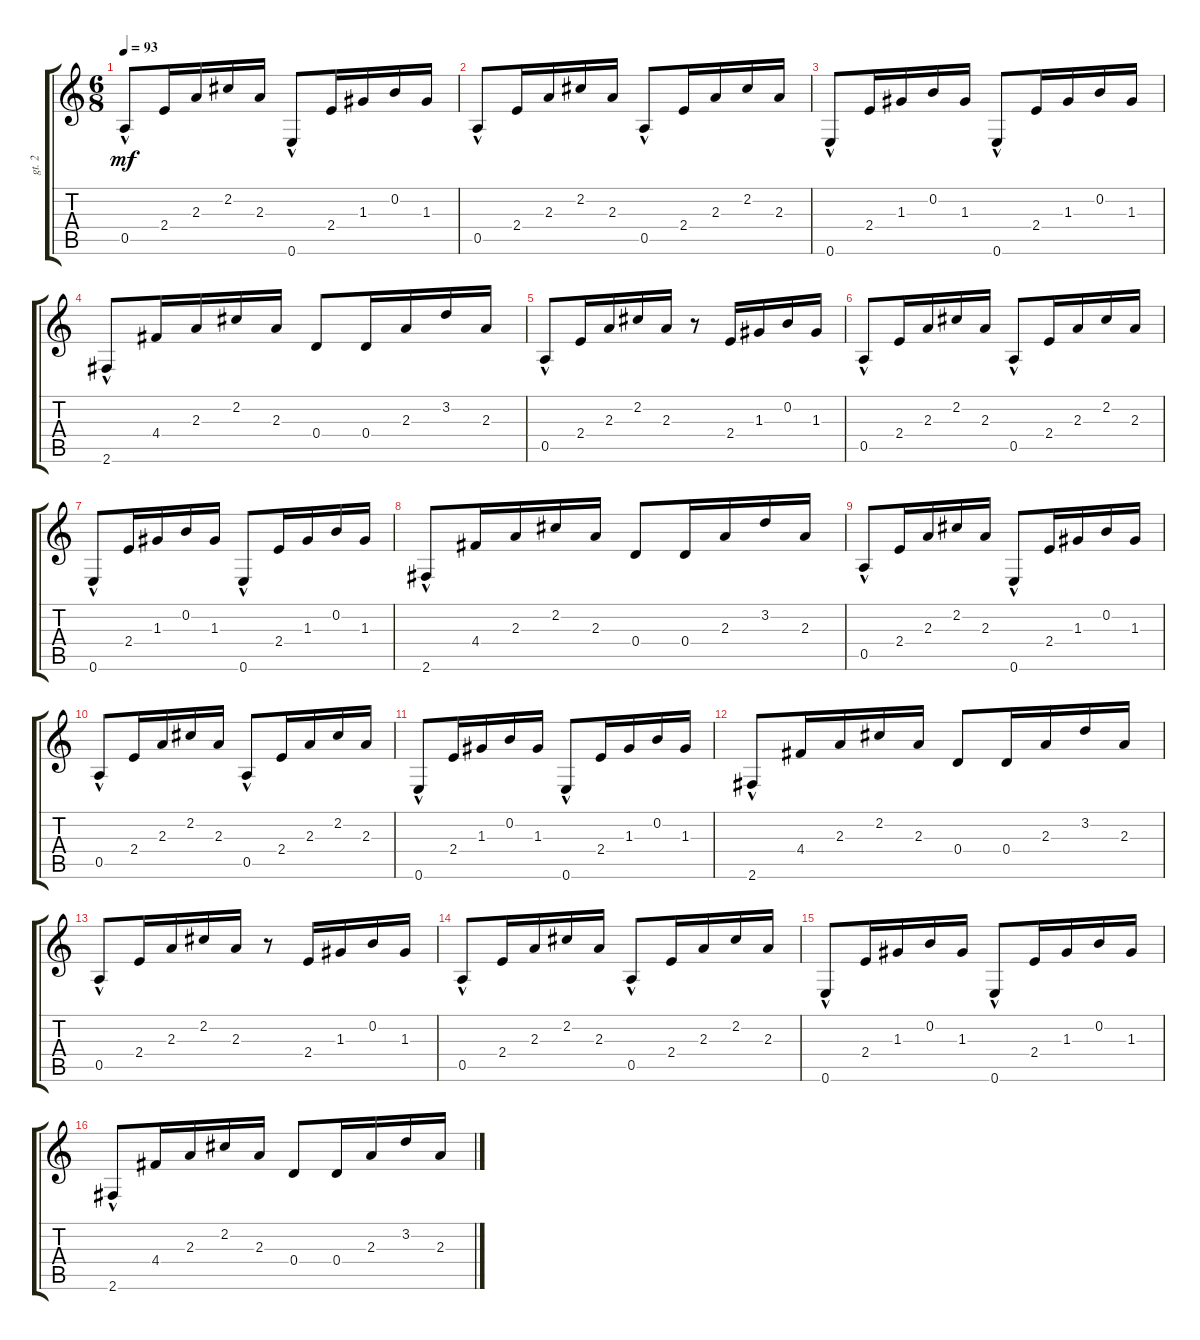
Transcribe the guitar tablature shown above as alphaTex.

\track ("gt. 2" "gt. 2") {instrument acousticguitarsteel}
\staff {score tabs}
\tuning (E4 B3 G3 D3 A2 E2) {hide}
\ts (6 8)
\tempo 93
\clef g2
\ks c
0.5{hac}.8{dy mf} 2.4.16 2.3.16 2.2.16 2.3.16 0.6{hac}.8 2.4.16 1.3.16 0.2.16 1.3.16 |
0.5{hac}.8 2.4.16 2.3.16 2.2.16 2.3.16 0.5{hac}.8 2.4.16 2.3.16 2.2.16 2.3.16 |
0.6{hac}.8 2.4.16 1.3.16 0.2.16 1.3.16 0.6{hac}.8 2.4.16 1.3.16 0.2.16 1.3.16 |
2.6{hac}.8 4.4.16 2.3.16 2.2.16 2.3.16 0.4.8 0.4.16 2.3.16 3.2.16 2.3.16 |
0.5{hac}.8 2.4.16 2.3.16 2.2.16 2.3.16 r.8 2.4.16 1.3.16 0.2.16 1.3.16 |
0.5{hac}.8 2.4.16 2.3.16 2.2.16 2.3.16 0.5{hac}.8 2.4.16 2.3.16 2.2.16 2.3.16 |
0.6{hac}.8 2.4.16 1.3.16 0.2.16 1.3.16 0.6{hac}.8 2.4.16 1.3.16 0.2.16 1.3.16 |
2.6{hac}.8 4.4.16 2.3.16 2.2.16 2.3.16 0.4.8 0.4.16 2.3.16 3.2.16 2.3.16 |
0.5{hac}.8 2.4.16 2.3.16 2.2.16 2.3.16 0.6{hac}.8 2.4.16 1.3.16 0.2.16 1.3.16 |
0.5{hac}.8 2.4.16 2.3.16 2.2.16 2.3.16 0.5{hac}.8 2.4.16 2.3.16 2.2.16 2.3.16 |
0.6{hac}.8 2.4.16 1.3.16 0.2.16 1.3.16 0.6{hac}.8 2.4.16 1.3.16 0.2.16 1.3.16 |
2.6{hac}.8 4.4.16 2.3.16 2.2.16 2.3.16 0.4.8 0.4.16 2.3.16 3.2.16 2.3.16 |
0.5{hac}.8 2.4.16 2.3.16 2.2.16 2.3.16 r.8 2.4.16 1.3.16 0.2.16 1.3.16 |
0.5{hac}.8 2.4.16 2.3.16 2.2.16 2.3.16 0.5{hac}.8 2.4.16 2.3.16 2.2.16 2.3.16 |
0.6{hac}.8 2.4.16 1.3.16 0.2.16 1.3.16 0.6{hac}.8 2.4.16 1.3.16 0.2.16 1.3.16 |
2.6{hac}.8 4.4.16 2.3.16 2.2.16 2.3.16 0.4.8 0.4.16 2.3.16 3.2.16 2.3.16
